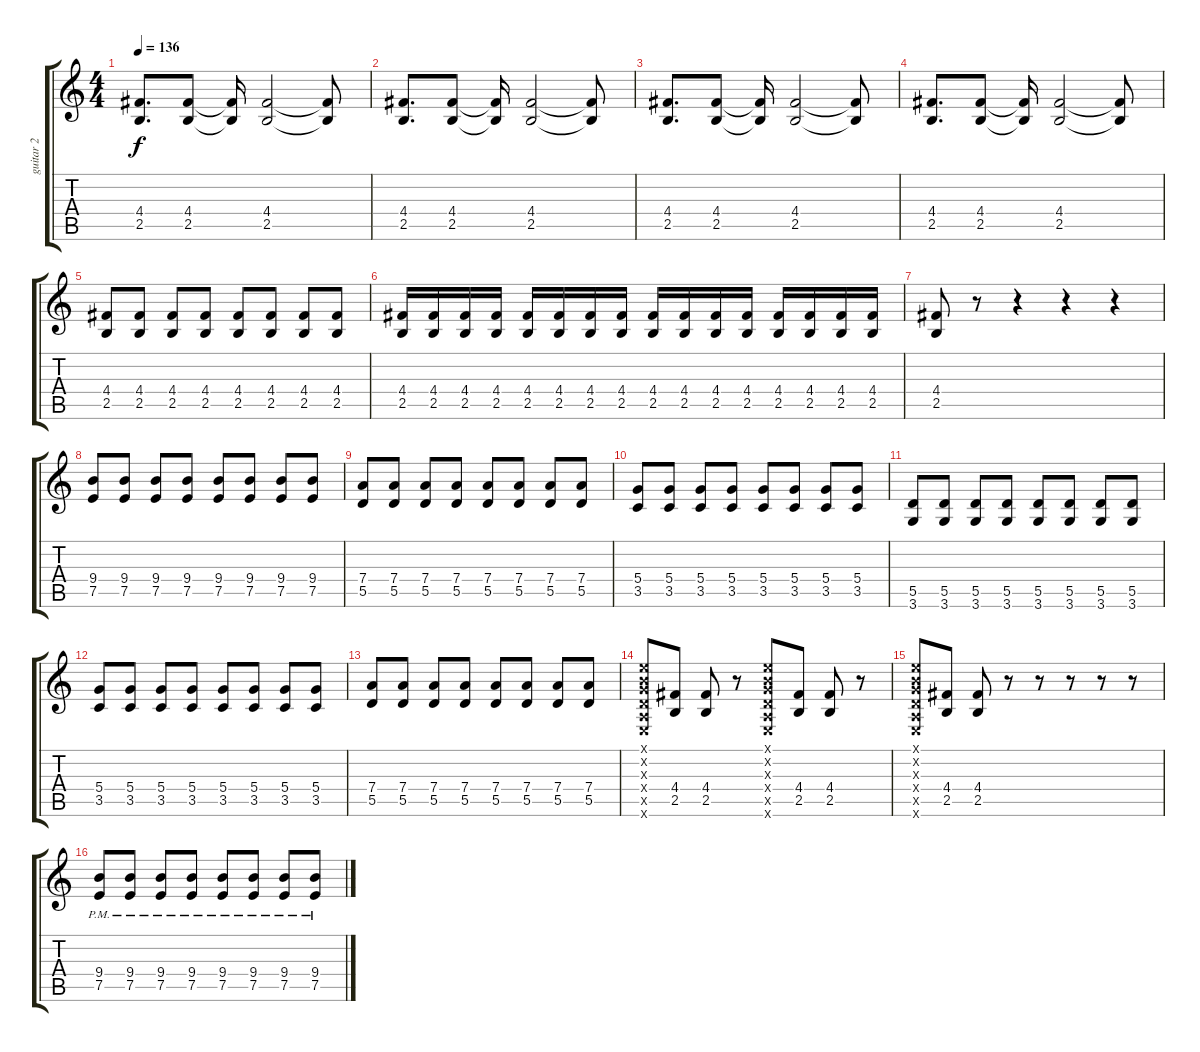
\track ("guitar 2" "guitar 2") {instrument overdrivenguitar}
\staff {score tabs}
\tuning (E4 B3 G3 D3 A2 E2) {hide}
\ts (4 4)
\tempo 136
\clef g2
\ks c
(4.4 2.5).8{d dy f} (4.4 2.5).8 (4.4{t} 2.5{t}).16 (4.4 2.5).2 (4.4{t} 2.5{t}).8 |
(4.4 2.5).8{d} (4.4 2.5).8 (4.4{t} 2.5{t}).16 (4.4 2.5).2 (4.4{t} 2.5{t}).8 |
(4.4 2.5).8{d} (4.4 2.5).8 (4.4{t} 2.5{t}).16 (4.4 2.5).2 (4.4{t} 2.5{t}).8 |
(4.4 2.5).8{d} (4.4 2.5).8 (4.4{t} 2.5{t}).16 (4.4 2.5).2 (4.4{t} 2.5{t}).8 |
(4.4 2.5).8 (4.4 2.5).8 (4.4 2.5).8 (4.4 2.5).8 (4.4 2.5).8 (4.4 2.5).8 (4.4 2.5).8 (4.4 2.5).8 |
(4.4 2.5).16 (4.4 2.5).16 (4.4 2.5).16 (4.4 2.5).16 (4.4 2.5).16 (4.4 2.5).16 (4.4 2.5).16 (4.4 2.5).16 (4.4 2.5).16 (4.4 2.5).16 (4.4 2.5).16 (4.4 2.5).16 (4.4 2.5).16 (4.4 2.5).16 (4.4 2.5).16 (4.4 2.5).16 |
(4.4 2.5).8 r.8 r.4 r.4 r.4 |
(9.4 7.5).8 (9.4 7.5).8 (9.4 7.5).8 (9.4 7.5).8 (9.4 7.5).8 (9.4 7.5).8 (9.4 7.5).8 (9.4 7.5).8 |
(7.4 5.5).8 (7.4 5.5).8 (7.4 5.5).8 (7.4 5.5).8 (7.4 5.5).8 (7.4 5.5).8 (7.4 5.5).8 (7.4 5.5).8 |
(5.4 3.5).8 (5.4 3.5).8 (5.4 3.5).8 (5.4 3.5).8 (5.4 3.5).8 (5.4 3.5).8 (5.4 3.5).8 (5.4 3.5).8 |
(5.5 3.6).8 (5.5 3.6).8 (5.5 3.6).8 (5.5 3.6).8 (5.5 3.6).8 (5.5 3.6).8 (5.5 3.6).8 (5.5 3.6).8 |
(5.4 3.5).8 (5.4 3.5).8 (5.4 3.5).8 (5.4 3.5).8 (5.4 3.5).8 (5.4 3.5).8 (5.4 3.5).8 (5.4 3.5).8 |
(7.4 5.5).8 (7.4 5.5).8 (7.4 5.5).8 (7.4 5.5).8 (7.4 5.5).8 (7.4 5.5).8 (7.4 5.5).8 (7.4 5.5).8 |
(0.1{x} 0.2{x} 0.3{x} 0.4{x} 0.5{x} 0.6{x}).8 (4.4 2.5).8 (4.4 2.5).8 r.8 (0.1{x} 0.2{x} 0.3{x} 0.4{x} 0.5{x} 0.6{x}).8 (4.4 2.5).8 (4.4 2.5).8 r.8 |
(0.1{x} 0.2{x} 0.3{x} 0.4{x} 0.5{x} 0.6{x}).8 (4.4 2.5).8 (4.4 2.5).8 r.8 r.8 r.8 r.8 r.8 |
(9.4{pm} 7.5{pm}).8 (9.4{pm} 7.5{pm}).8 (9.4{pm} 7.5{pm}).8 (9.4{pm} 7.5{pm}).8 (9.4{pm} 7.5{pm}).8 (9.4{pm} 7.5{pm}).8 (9.4{pm} 7.5{pm}).8 (9.4{pm} 7.5{pm}).8
